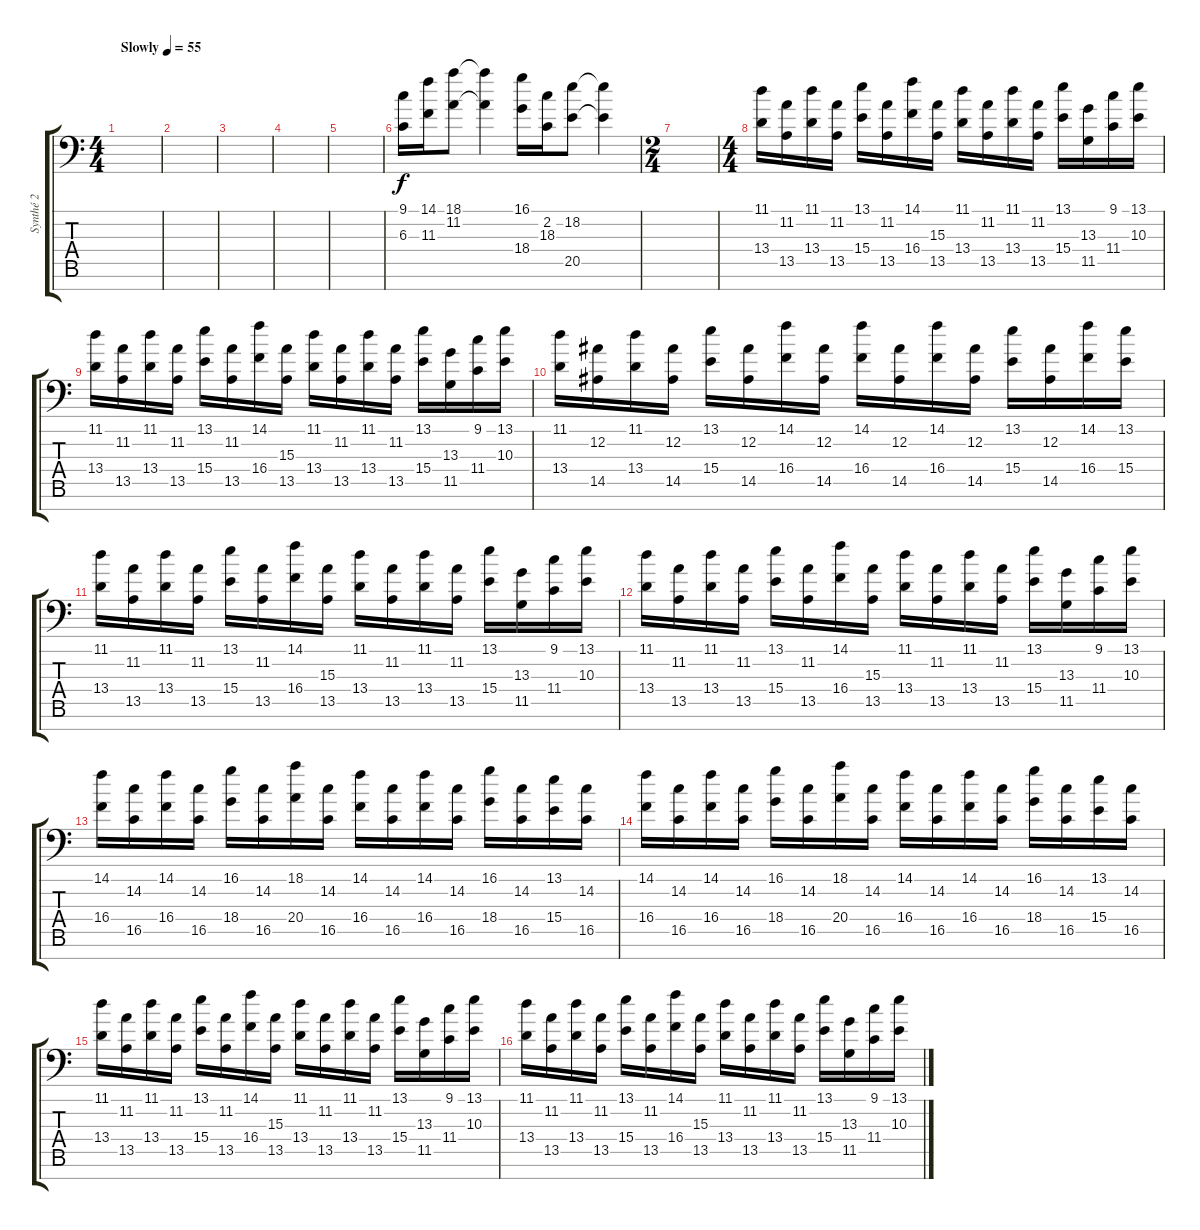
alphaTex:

\track ("Synthé 2" "Synthé 2") {instrument pad1newage}
\staff {score tabs}
\tuning (Eb4 Bb3 Gb3 Db3 Ab2 Eb2 Bb1) {hide}
\ts (4 4)
\tempo (55 "Slowly")
\clef f4
\ks c
|
|
|
|
|
(9.1 6.3).16 (14.1 11.3).16 (18.1 11.2).8 (18.1{t} 11.2{t}).4 (16.1 18.4).16 (2.2 18.3).16 (18.2 20.5).8 (18.2{t} 20.5{t}).4 |
\ts (2 4)
|
\ts (4 4)
(11.1 13.4).16 (11.2 13.5).16 (11.1 13.4).16 (11.2 13.5).16 (13.1 15.4).16 (11.2 13.5).16 (14.1 16.4).16 (15.3 13.5).16 (11.1 13.4).16 (11.2 13.5).16 (11.1 13.4).16 (11.2 13.5).16 (13.1 15.4).16 (13.3 11.5).16 (9.1 11.4).16 (13.1 10.3).16 |
(11.1 13.4).16 (11.2 13.5).16 (11.1 13.4).16 (11.2 13.5).16 (13.1 15.4).16 (11.2 13.5).16 (14.1 16.4).16 (15.3 13.5).16 (11.1 13.4).16 (11.2 13.5).16 (11.1 13.4).16 (11.2 13.5).16 (13.1 15.4).16 (13.3 11.5).16 (9.1 11.4).16 (13.1 10.3).16 |
(11.1 13.4).16 (12.2 14.5).16 (11.1 13.4).16 (12.2 14.5).16 (13.1 15.4).16 (12.2 14.5).16 (14.1 16.4).16 (12.2 14.5).16 (14.1 16.4).16 (12.2 14.5).16 (14.1 16.4).16 (12.2 14.5).16 (13.1 15.4).16 (12.2 14.5).16 (14.1 16.4).16 (13.1 15.4).16 |
(11.1 13.4).16 (11.2 13.5).16 (11.1 13.4).16 (11.2 13.5).16 (13.1 15.4).16 (11.2 13.5).16 (14.1 16.4).16 (15.3 13.5).16 (11.1 13.4).16 (11.2 13.5).16 (11.1 13.4).16 (11.2 13.5).16 (13.1 15.4).16 (13.3 11.5).16 (9.1 11.4).16 (13.1 10.3).16 |
(11.1 13.4).16 (11.2 13.5).16 (11.1 13.4).16 (11.2 13.5).16 (13.1 15.4).16 (11.2 13.5).16 (14.1 16.4).16 (15.3 13.5).16 (11.1 13.4).16 (11.2 13.5).16 (11.1 13.4).16 (11.2 13.5).16 (13.1 15.4).16 (13.3 11.5).16 (9.1 11.4).16 (13.1 10.3).16 |
(14.1 16.4).16 (14.2 16.5).16 (14.1 16.4).16 (14.2 16.5).16 (16.1 18.4).16 (14.2 16.5).16 (18.1 20.4).16 (14.2 16.5).16 (14.1 16.4).16 (14.2 16.5).16 (14.1 16.4).16 (14.2 16.5).16 (16.1 18.4).16 (14.2 16.5).16 (13.1 15.4).16 (14.2 16.5).16 |
(14.1 16.4).16 (14.2 16.5).16 (14.1 16.4).16 (14.2 16.5).16 (16.1 18.4).16 (14.2 16.5).16 (18.1 20.4).16 (14.2 16.5).16 (14.1 16.4).16 (14.2 16.5).16 (14.1 16.4).16 (14.2 16.5).16 (16.1 18.4).16 (14.2 16.5).16 (13.1 15.4).16 (14.2 16.5).16 |
(11.1 13.4).16 (11.2 13.5).16 (11.1 13.4).16 (11.2 13.5).16 (13.1 15.4).16 (11.2 13.5).16 (14.1 16.4).16 (15.3 13.5).16 (11.1 13.4).16 (11.2 13.5).16 (11.1 13.4).16 (11.2 13.5).16 (13.1 15.4).16 (13.3 11.5).16 (9.1 11.4).16 (13.1 10.3).16 |
(11.1 13.4).16 (11.2 13.5).16 (11.1 13.4).16 (11.2 13.5).16 (13.1 15.4).16 (11.2 13.5).16 (14.1 16.4).16 (15.3 13.5).16 (11.1 13.4).16 (11.2 13.5).16 (11.1 13.4).16 (11.2 13.5).16 (13.1 15.4).16 (13.3 11.5).16 (9.1 11.4).16 (13.1 10.3).16
